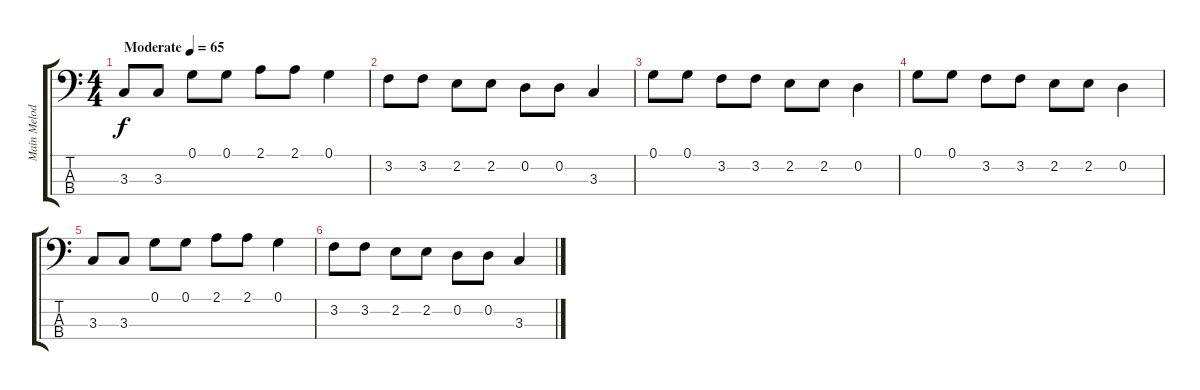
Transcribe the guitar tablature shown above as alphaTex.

\track ("Main Melody (Bass)" "Main Melod") {instrument acousticbass}
\staff {score tabs}
\tuning (G2 D2 A1 E1) {hide}
\ts (4 4)
\tempo (65 "Moderate")
\clef f4
\ks c
3.3.8{dy f instrument acousticbass} 3.3.8 0.1.8 0.1.8 2.1.8 2.1.8 0.1.4 |
3.2.8 3.2.8 2.2.8 2.2.8 0.2.8 0.2.8 3.3.4 |
0.1.8 0.1.8 3.2.8 3.2.8 2.2.8 2.2.8 0.2.4 |
0.1.8 0.1.8 3.2.8 3.2.8 2.2.8 2.2.8 0.2.4 |
3.3.8 3.3.8 0.1.8 0.1.8 2.1.8 2.1.8 0.1.4 |
3.2.8 3.2.8 2.2.8 2.2.8 0.2.8 0.2.8 3.3.4
